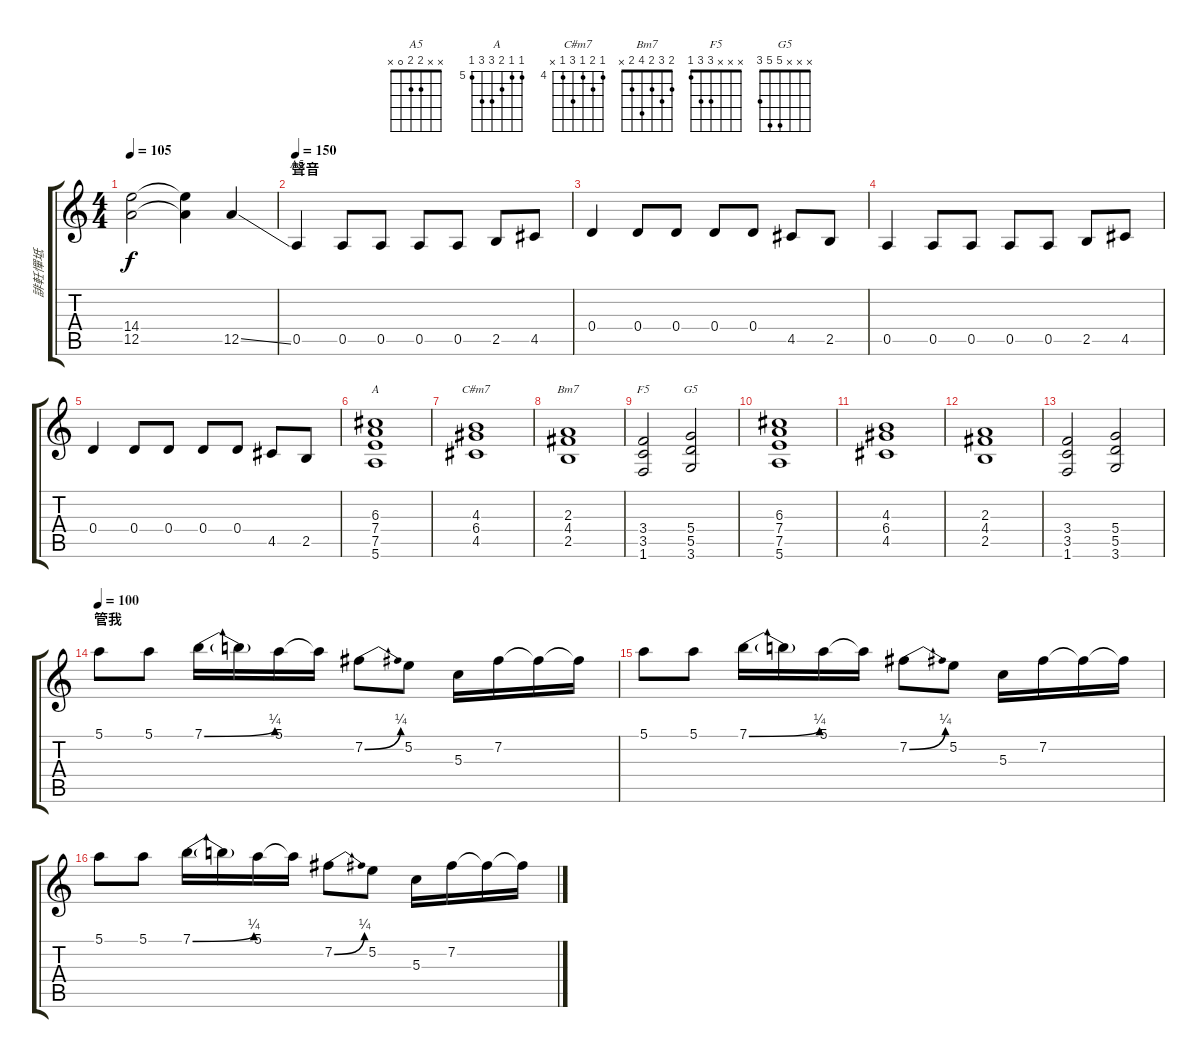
\track ("誹軠憚坻" "誹軠憚坻") {instrument distortionguitar}
\staff {score tabs}
\tuning (E4 B3 G3 D3 A2 E2) {hide}
\chord ("A5" x x 2 2 0 x)
\chord ("A" 5 5 6 7 7 5) {firstfret 5}
\chord ("C#m7" 4 5 4 6 4 x) {firstfret 4}
\chord ("Bm7" 2 3 2 4 2 x)
\chord ("F5" x x x 3 3 1)
\chord ("G5" x x x 5 5 3)
\ts (4 4)
\tempo 105
\clef g2
\ks c
(14.4 12.5).2{dy f} (14.4{t} 12.5{t}).4 12.5{ss}.4 |
\section ("" "聲音")
\tempo 150
0.5.4{ch "A5"} 0.5.8 0.5.8 0.5.8 0.5.8 2.5.8 4.5.8 |
0.4.4 0.4.8 0.4.8 0.4.8 0.4.8 4.5.8 2.5.8 |
0.5.4 0.5.8 0.5.8 0.5.8 0.5.8 2.5.8 4.5.8 |
0.4.4 0.4.8 0.4.8 0.4.8 0.4.8 4.5.8 2.5.8 |
(6.3 7.4 7.5 5.6).1{ch "A"} |
(4.3 6.4 4.5).1{ch "C#m7"} |
(2.3 4.4 2.5).1{ch "Bm7"} |
(3.4 3.5 1.6).2{ch "F5"} (5.4 5.5 3.6).2{ch "G5"} |
(6.3 7.4 7.5 5.6).1 |
(4.3 6.4 4.5).1 |
(2.3 4.4 2.5).1 |
(3.4 3.5 1.6).2 (5.4 5.5 3.6).2 |
\section ("" "管我")
\tempo 100
5.1.8 5.1.8 7.1{be (bend 0 0 60 1)}.16 7.1{t}.16 5.1.16 5.1{t}.16 7.2{be (bend 0 0 60 1)}.8 5.2.8 5.3.16 7.2.16 7.2{t}.16 7.2{t}.16 |
5.1.8 5.1.8 7.1{be (bend 0 0 60 1)}.16 7.1{t}.16 5.1.16 5.1{t}.16 7.2{be (bend 0 0 60 1)}.8 5.2.8 5.3.16 7.2.16 7.2{t}.16 7.2{t}.16 |
5.1.8 5.1.8 7.1{be (bend 0 0 60 1)}.16 7.1{t}.16 5.1.16 5.1{t}.16 7.2{be (bend 0 0 60 1)}.8 5.2.8 5.3.16 7.2.16 7.2{t}.16 7.2{t}.16
